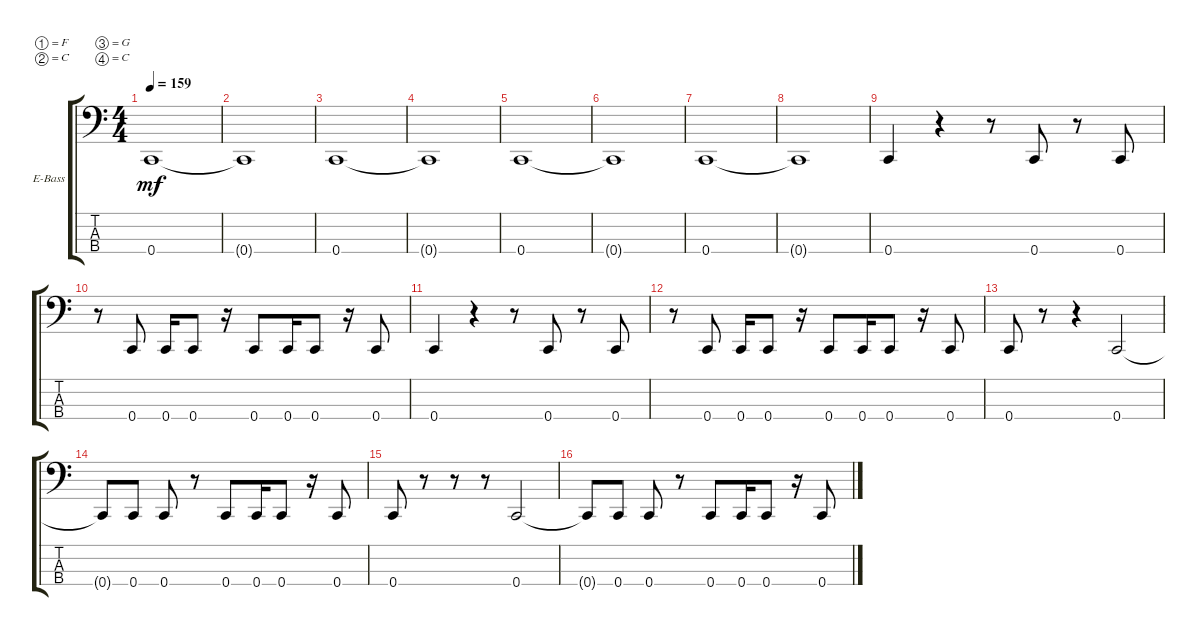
\defaultSystemsLayout 4
\bracketExtendMode groupsimilarinstruments
\firstSystemTrackNameOrientation horizontal
\otherSystemsTrackNameOrientation horizontal
\track ("Electric Bass" "E-Bass") {instrument electricbassfinger}
\staff {score tabs}
\tuning (F2 C2 G1 C1)
\ts (4 4)
\tempo 159
\clef f4
\scale
0.485477
\ks c
0.4.1{dy mf instrument electricbassfinger} |
\scale
0.257261 0.4{t}.1 |
\scale
0.257261 0.4.1 |
\scale
0.333333 0.4{t}.1 |
\scale
0.333333 0.4.1 |
\scale
0.333333 0.4{t}.1 |
0.4.1 |
0.4{t}.1 |
0.4.4 r.4 r.8 0.4.8 r.8 0.4.8 |
r.8 0.4.8 0.4.16 0.4.8 r.16 0.4.8 0.4.16 0.4.8 r.16 0.4.8 |
0.4.4 r.4 r.8 0.4.8 r.8 0.4.8 |
r.8 0.4.8 0.4.16 0.4.8 r.16 0.4.8 0.4.16 0.4.8 r.16 0.4.8 |
0.4.8 r.8 r.4 0.4.2 |
0.4{t}.8 0.4.8 0.4.8 r.8 0.4.8 0.4.16 0.4.8 r.16 0.4.8 |
0.4.8 r.8 r.8 r.8 0.4.2 |
0.4{t}.8 0.4.8 0.4.8 r.8 0.4.8 0.4.16 0.4.8 r.16 0.4.8
